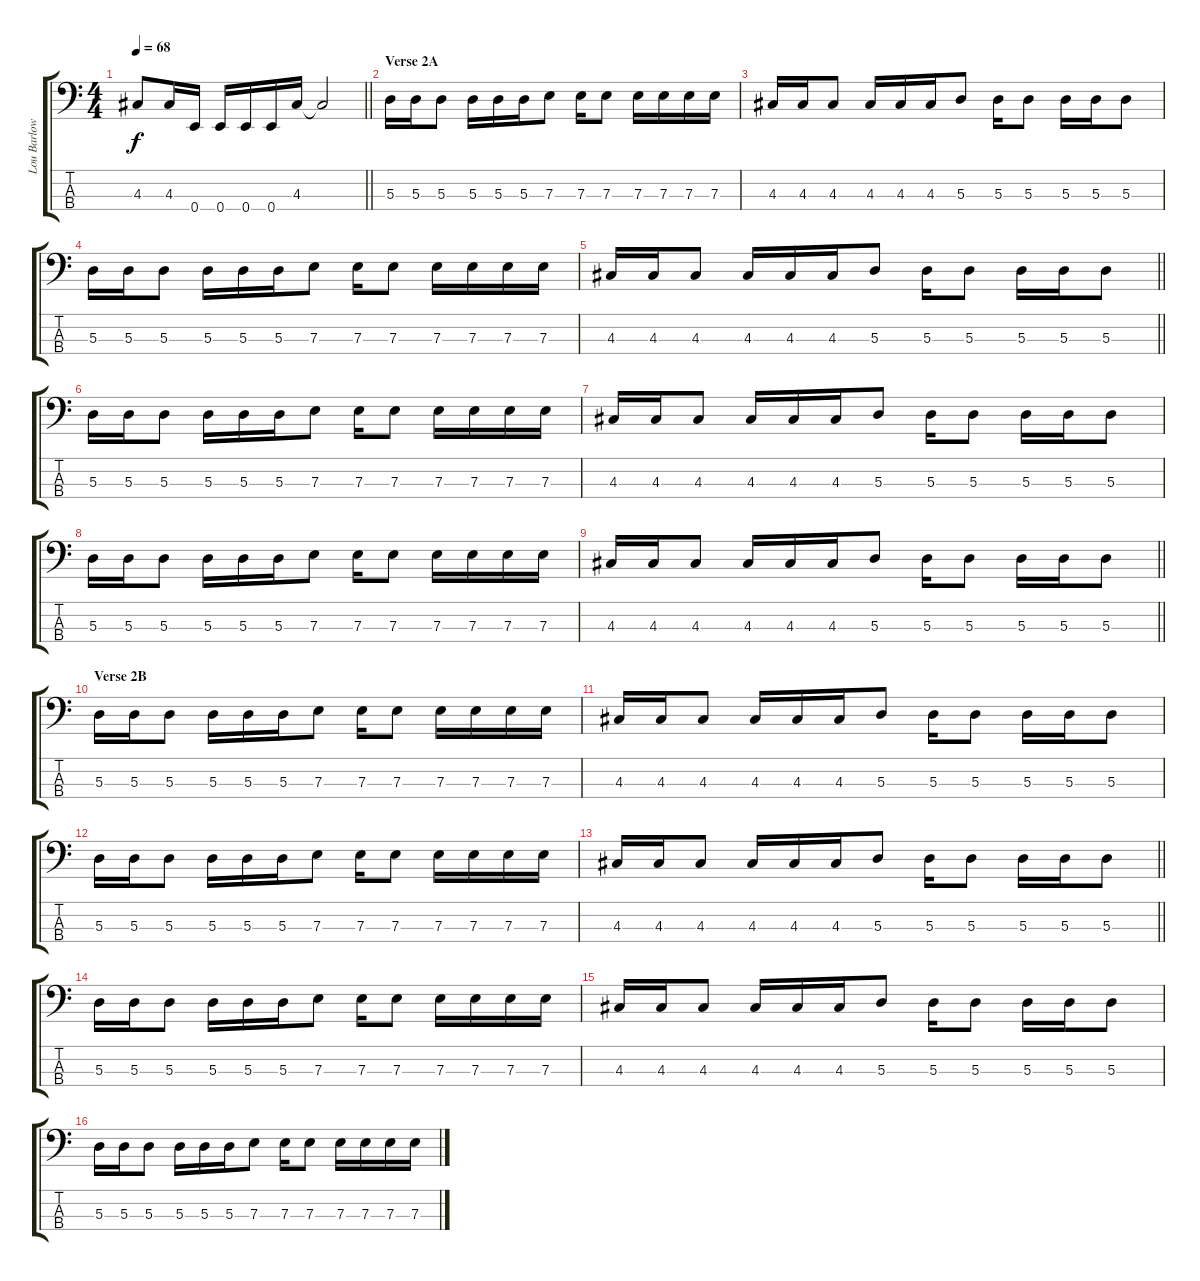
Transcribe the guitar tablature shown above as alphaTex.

\track ("Lou Barlow " "Lou Barlow") {instrument electricbasspick}
\staff {score tabs}
\tuning (G2 D2 A1 E1) {hide}
\ts (4 4)
\tempo 68
\clef f4
\barLineRight lightlight
\ks c
4.3{t}.8{dy f} 4.3.16 0.4.16 0.4.16 0.4.16 0.4.16 4.3.16 4.3{t}.2 |
\section ("" "Verse 2A")
5.3.16 5.3.16 5.3.8 5.3.16 5.3.16 5.3.16 7.3.8 7.3.16 7.3.8 7.3.16 7.3.16 7.3.16 7.3.16 |
4.3.16 4.3.16 4.3.8 4.3.16 4.3.16 4.3.16 5.3.8 5.3.16 5.3.8 5.3.16 5.3.16 5.3.8 |
5.3.16 5.3.16 5.3.8 5.3.16 5.3.16 5.3.16 7.3.8 7.3.16 7.3.8 7.3.16 7.3.16 7.3.16 7.3.16 |
\barLineRight lightlight
4.3.16 4.3.16 4.3.8 4.3.16 4.3.16 4.3.16 5.3.8 5.3.16 5.3.8 5.3.16 5.3.16 5.3.8 |
5.3.16 5.3.16 5.3.8 5.3.16 5.3.16 5.3.16 7.3.8 7.3.16 7.3.8 7.3.16 7.3.16 7.3.16 7.3.16 |
4.3.16 4.3.16 4.3.8 4.3.16 4.3.16 4.3.16 5.3.8 5.3.16 5.3.8 5.3.16 5.3.16 5.3.8 |
5.3.16 5.3.16 5.3.8 5.3.16 5.3.16 5.3.16 7.3.8 7.3.16 7.3.8 7.3.16 7.3.16 7.3.16 7.3.16 |
\barLineRight lightlight
4.3.16 4.3.16 4.3.8 4.3.16 4.3.16 4.3.16 5.3.8 5.3.16 5.3.8 5.3.16 5.3.16 5.3.8 |
\section ("" "Verse 2B")
5.3.16 5.3.16 5.3.8 5.3.16 5.3.16 5.3.16 7.3.8 7.3.16 7.3.8 7.3.16 7.3.16 7.3.16 7.3.16 |
4.3.16 4.3.16 4.3.8 4.3.16 4.3.16 4.3.16 5.3.8 5.3.16 5.3.8 5.3.16 5.3.16 5.3.8 |
5.3.16 5.3.16 5.3.8 5.3.16 5.3.16 5.3.16 7.3.8 7.3.16 7.3.8 7.3.16 7.3.16 7.3.16 7.3.16 |
\barLineRight lightlight
4.3.16 4.3.16 4.3.8 4.3.16 4.3.16 4.3.16 5.3.8 5.3.16 5.3.8 5.3.16 5.3.16 5.3.8 |
5.3.16 5.3.16 5.3.8 5.3.16 5.3.16 5.3.16 7.3.8 7.3.16 7.3.8 7.3.16 7.3.16 7.3.16 7.3.16 |
4.3.16 4.3.16 4.3.8 4.3.16 4.3.16 4.3.16 5.3.8 5.3.16 5.3.8 5.3.16 5.3.16 5.3.8 |
5.3.16 5.3.16 5.3.8 5.3.16 5.3.16 5.3.16 7.3.8 7.3.16 7.3.8 7.3.16 7.3.16 7.3.16 7.3.16
